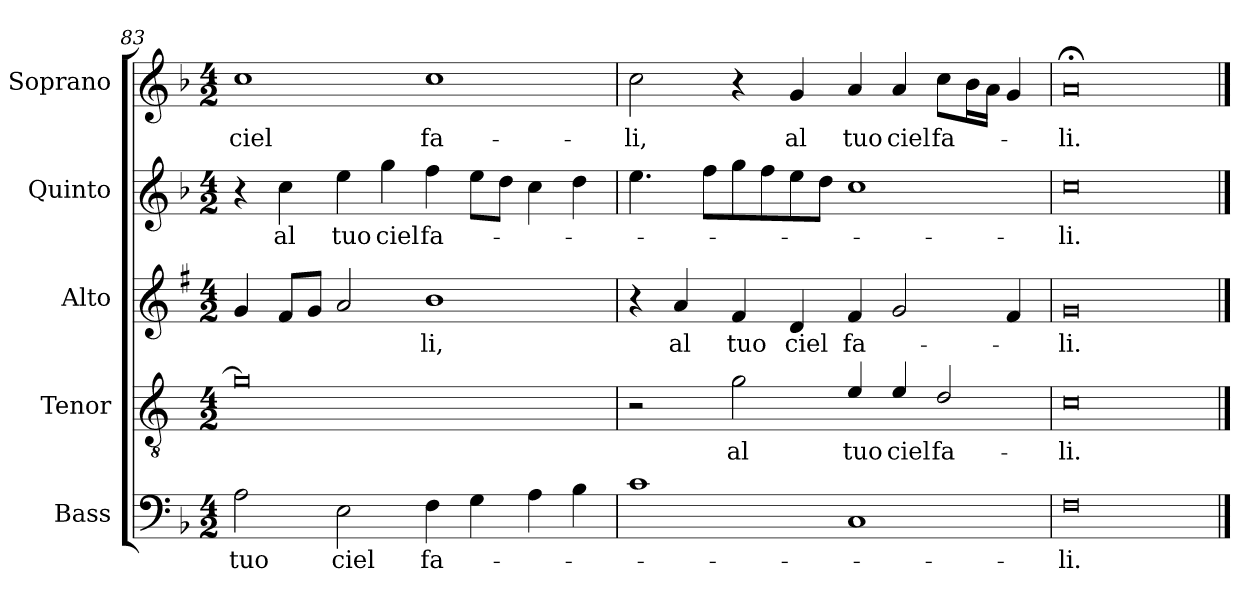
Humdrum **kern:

**kern	**text	**kern	**text	**kern	**text	**kern	**text	**kern	**text
*part5	*part5	*part4	*part4	*part3	*part3	*part2	*part2	*part1	*part1
*staff5	*staff5	*staff4	*staff4	*staff3	*staff3	*staff2	*staff2	*staff1	*staff1
*I"Bass	*	*I"Tenor	*	*I"Alto	*	*I"Quinto	*	*I"Soprano	*
*I'B	*	*I'T	*	*I'A	*	*	*	*I'S	*
*clefF4	*	*clefGv2	*	*clefG2	*	*clefG2	*	*clefG2	*
*	*	*ITrd4c7	*	*ITrd1c2	*	*	*	*	*
*k[b-]	*	*k[b-]	*	*k[b-]	*	*k[b-]	*	*k[b-]	*
*F:	*	*F:	*	*F:	*	*F:	*	*F:	*
*M4/2	*	*M4/2	*	*M4/2	*	*M4/2	*	*M4/2	*
=83	=83	=83	=83	=83	=83	=83	=83	=83	=83
!	!LO:LY:b	!	!	!	!	!	!	!	!LO:LY:b
2A\	tuo	0c]	.	4f/	.	4r	.	1cc	ciel
!	!	!	!	!	!	!	!LO:LY:b	!	!
.	.	.	.	8e/L	.	4cc\	al	.	.
.	.	.	.	8f/J	.	.	.	.	.
!	!LO:LY:b	!	!	!	!	!	!LO:LY:b	!	!
2E\	ciel	.	.	2g/	.	4ee\	tuo	.	.
!	!	!	!	!	!	!	!LO:LY:b	!	!
.	.	.	.	.	.	4gg\	ciel	.	.
!	!LO:LY:b	!	!	!	!LO:LY:b	!	!LO:LY:b	!	!LO:LY:b
4F\	fa-	.	.	1a	-li,	4ff\	fa-	1cc	fa-
4G\	.	.	.	.	.	8ee\L	.	.	.
.	.	.	.	.	.	8dd\J	.	.	.
4A\	.	.	.	.	.	4cc\	.	.	.
4B-\	.	.	.	.	.	4dd\	.	.	.
=84	=84	=84	=84	=84	=84	=84	=84	=84	=84
!	!	!	!	!	!	!	!	!	!LO:LY:b
1c	.	2r	.	4r	.	4.ee\	.	2cc\	-li,
!	!	!	!	!	!LO:LY:b	!	!	!	!
.	.	.	.	4g/	al	.	.	.	.
.	.	.	.	.	.	8ff\L	.	.	.
!	!	!	!LO:LY:b	!	!LO:LY:b	!	!	!	!
.	.	2c\	al	4e/	tuo	8gg\	.	4r	.
.	.	.	.	.	.	8ff\	.	.	.
!	!	!	!	!	!LO:LY:b	!	!	!	!LO:LY:b
.	.	.	.	4c/	ciel	8ee\	.	4g/	al
.	.	.	.	.	.	8dd\J	.	.	.
!	!	!	!LO:LY:b	!	!LO:LY:b	!	!	!	!LO:LY:b
1C	.	4A/	tuo	4e/	fa-	1cc	.	4a/	tuo
!	!	!	!LO:LY:b	!	!	!	!	!	!LO:LY:b
.	.	4A/	ciel	2f/	.	.	.	4a/	ciel
!	!	!	!LO:LY:b	!	!	!	!	!	!LO:LY:b
.	.	2G/	fa-	.	.	.	.	8cc\L	fa-
.	.	.	.	.	.	.	.	16b-\L	.
.	.	.	.	.	.	.	.	16a\JJ	.
.	.	.	.	4e/	.	.	.	4g/	.
=85	=85	=85	=85	=85	=85	=85	=85	=85	=85
!	!LO:LY:b	!	!LO:LY:b	!	!LO:LY:b	!	!LO:LY:b	!	!LO:LY:b
0F	-li.	0F	-li.	0f	-li.	0cc	-li.	0a;<	-li.
==	==	==	==	==	==	==	==	==	==
*-	*-	*-	*-	*-	*-	*-	*-	*-	*-
